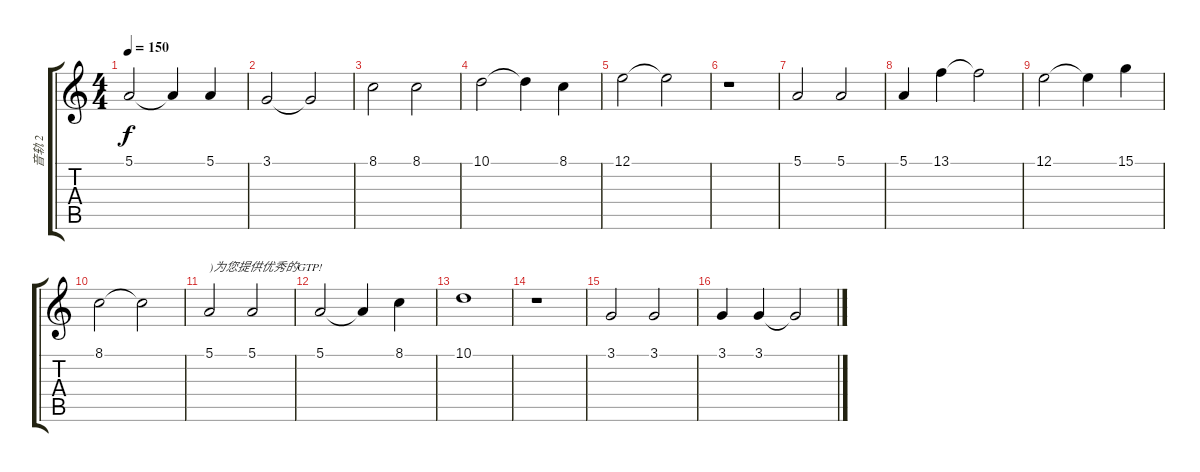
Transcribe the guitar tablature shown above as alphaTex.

\track ("音轨 2" "音轨 2") {instrument acousticgrandpiano}
\staff {score tabs}
\tuning (E4 B3 G3 D3 A2 E2) {hide}
\ts (4 4)
\tempo 150
\clef g2
\ks c
5.1.2{dy f} 5.1{t}.4 5.1.4 |
3.1.2 3.1{t}.2 |
8.1.2 8.1.2 |
10.1.2 10.1{t}.4 8.1.4 |
12.1.2 12.1{t}.2 |
r.1 |
5.1.2 5.1.2 |
5.1.4 13.1.4 13.1{t}.2 |
12.1.2 12.1{t}.4 15.1.4 |
8.1.2 8.1{t}.2 |
5.1.2{txt ")为您提供优秀的GTP!"} 5.1.2 |
5.1.2 5.1{t}.4 8.1.4 |
10.1.1 |
r.1 |
3.1.2 3.1.2 |
3.1.4 3.1.4 3.1{t}.2
